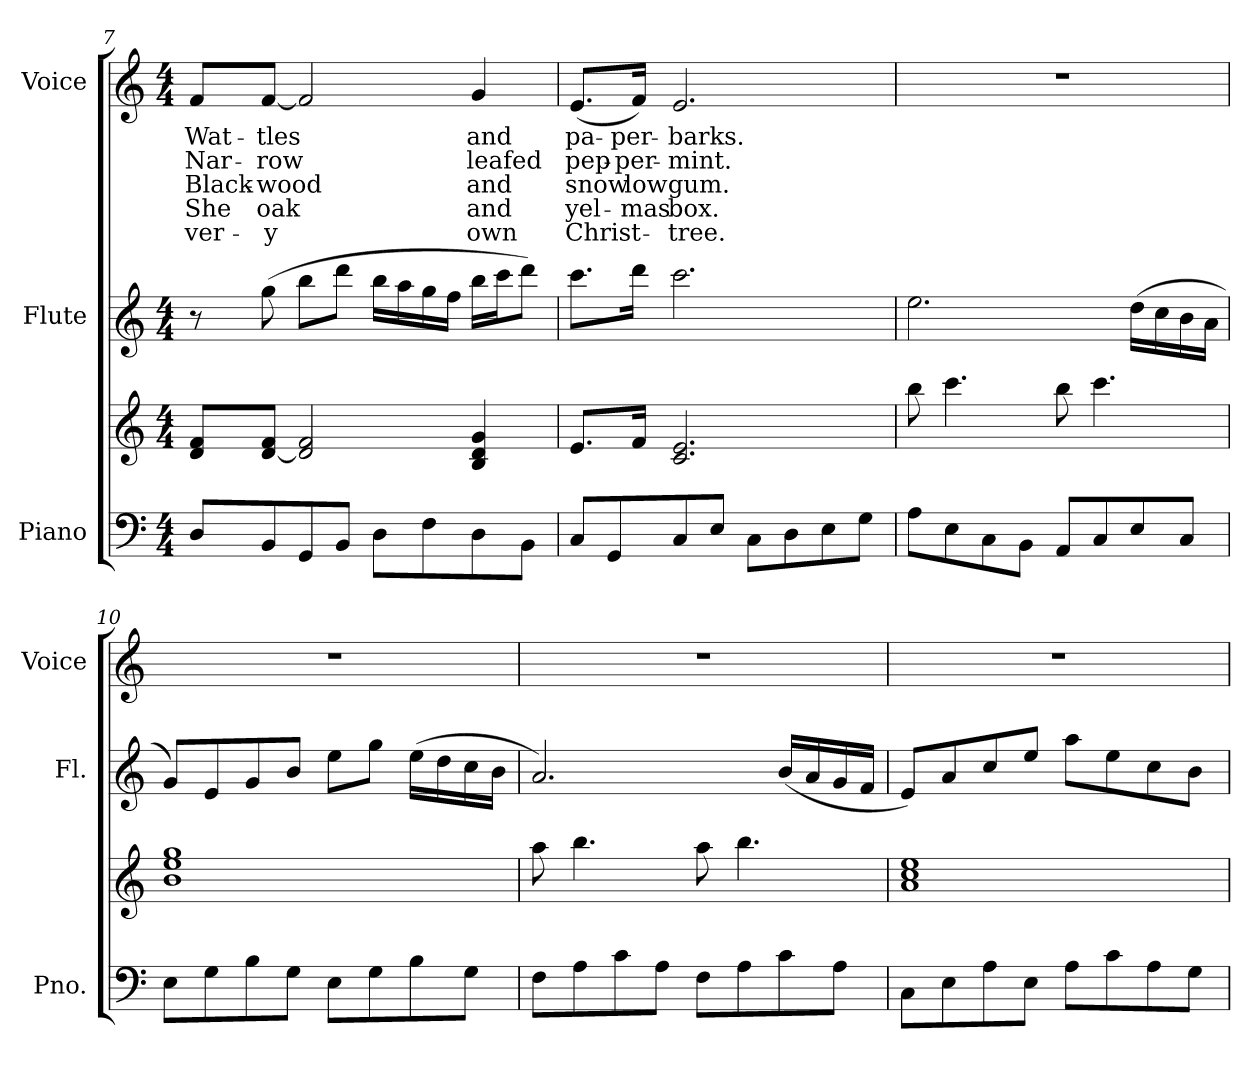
**kern	**kern	**kern	**kern	**text	**text	**text	**text	**text
*part3	*part3	*part2	*part1	*part1	*part1	*part1	*part1	*part1
*staff4	*staff3	*staff2	*staff1	*staff1	*staff1	*staff1	*staff1	*staff1
*I"Piano	*	*I"Flute	*I"Voice	*	*	*	*	*
*I'Pno.	*	*I'Fl.	*I'Voice	*	*	*	*	*
*clefF4	*clefG2	*clefG2	*clefG2	*	*	*	*	*
*k[]	*k[]	*k[]	*k[]	*	*	*	*	*
*C:	*C:	*C:	*C:	*	*	*	*	*
*M4/4	*M4/4	*M4/4	*M4/4	*	*	*	*	*
=7	=7	=7	=7	=7	=7	=7	=7	=7
!	!	!	!	!LO:LY:b:color=#000000	!LO:LY:b:color=#000000	!LO:LY:b:color=#000000	!LO:LY:b:color=#000000	!LO:LY:b:color=#000000
8Di/L	8di/ 8fiL	8r	8fi/L	Wat-	Nar-	Black-	She	ver-
!	!	!	!	!LO:LY:b:color=#000000	!LO:LY:b:color=#000000	!LO:LY:b:color=#000000	!LO:LY:b:color=#000000	!LO:LY:b:color=#000000
8BBi/	[8di/ 8fiJ	(8ggi\	[8fi/J	-tles	-row	-wood	oak	-y
8GGi/	2di/] 2fi	8bbi\L	2fi/]	.	.	.	.	.
8BBi/J	.	8dddi\J	.	.	.	.	.	.
8Di\L	.	16bbi\LL	.	.	.	.	.	.
.	.	16aai\	.	.	.	.	.	.
8Fi\	.	16ggi\	.	.	.	.	.	.
.	.	16ffi\JJ	.	.	.	.	.	.
!	!	!	!	!LO:LY:b:color=#000000	!LO:LY:b:color=#000000	!LO:LY:b:color=#000000	!LO:LY:b:color=#000000	!LO:LY:b:color=#000000
8Di\	4Bi/ 4di 4gi	16bbi\LL	4gi/	and	leafed	and	and	own
.	.	16ccci\J	.	.	.	.	.	.
8BBi\J	.	8dddi\J)	.	.	.	.	.	.
!!LO:PB:g=z
=8	=8	=8	=8	=8	=8	=8	=8	=8
!	!	!	!	!LO:LY:b:color=#000000	!LO:LY:b:color=#000000	!LO:LY:b:color=#000000	!LO:LY:b:color=#000000	!LO:LY:b:color=#000000
8Ci/L	8.ei/L	8.ccci\L	(8.ei/L	pa-	pep-	snow	yel-	Christ-
8GGi/	.	.	.	.	.	.	.	.
!	!	!	!	!LO:LY:b:color=#000000	!LO:LY:b:color=#000000	!LO:LY:b:color=#000000	!LO:LY:b:color=#000000	!
.	16fi/Jk	16dddi\Jk	16fi/Jk)	-per-	-per-	-low	-mas	.
!	!	!	!	!LO:LY:b:color=#000000	!LO:LY:b:color=#000000	!LO:LY:b:color=#000000	!LO:LY:b:color=#000000	!LO:LY:b:color=#000000
8Ci/	2.ci/ 2.ei	2.ccci\	2.ei/	-barks.	-mint.	gum.	box.	tree.
8Ei/J	.	.	.	.	.	.	.	.
8Ci\L	.	.	.	.	.	.	.	.
8Di\	.	.	.	.	.	.	.	.
8Ei\	.	.	.	.	.	.	.	.
8Gi\J	.	.	.	.	.	.	.	.
=9	=9	=9	=9	=9	=9	=9	=9	=9
8Ai\L	8bbi\	2.eei\	1r	.	.	.	.	.
8Ei\	4.ccci\	.	.	.	.	.	.	.
8Ci\	.	.	.	.	.	.	.	.
8BBi\J	.	.	.	.	.	.	.	.
8AAi/L	8bbi\	.	.	.	.	.	.	.
8Ci/	4.ccci\	.	.	.	.	.	.	.
8Ei/	.	(16ddi\LL	.	.	.	.	.	.
.	.	16cci\	.	.	.	.	.	.
8Ci/J	.	16bi\	.	.	.	.	.	.
.	.	16ai\JJ	.	.	.	.	.	.
=10	=10	=10	=10	=10	=10	=10	=10	=10
8Ei\L	1bi 1eei 1ggi	8gi/L)	1r	.	.	.	.	.
8Gi\	.	8ei/	.	.	.	.	.	.
8Bi\	.	8gi/	.	.	.	.	.	.
8Gi\J	.	8bi/J	.	.	.	.	.	.
8Ei\L	.	8eei\L	.	.	.	.	.	.
8Gi\	.	8ggi\J	.	.	.	.	.	.
8Bi\	.	(16eei\LL	.	.	.	.	.	.
.	.	16ddi\	.	.	.	.	.	.
8Gi\J	.	16cci\	.	.	.	.	.	.
.	.	16bi\JJ	.	.	.	.	.	.
=11	=11	=11	=11	=11	=11	=11	=11	=11
8Fi\L	8aai\	2.ai/)	1r	.	.	.	.	.
8Ai\	4.bbi\	.	.	.	.	.	.	.
8ci\	.	.	.	.	.	.	.	.
8Ai\J	.	.	.	.	.	.	.	.
8Fi\L	8aai\	.	.	.	.	.	.	.
8Ai\	4.bbi\	.	.	.	.	.	.	.
8ci\	.	(16bi/LL	.	.	.	.	.	.
.	.	16ai/	.	.	.	.	.	.
8Ai\J	.	16gi/	.	.	.	.	.	.
.	.	16fi/JJ	.	.	.	.	.	.
!!LO:LB:g=z
=12	=12	=12	=12	=12	=12	=12	=12	=12
8Ci\L	1ai 1cci 1eei	8ei/L)	1r	.	.	.	.	.
8Ei\	.	8ai/	.	.	.	.	.	.
8Ai\	.	8cci/	.	.	.	.	.	.
8Ei\J	.	8eei/J	.	.	.	.	.	.
8Ai\L	.	8aai\L	.	.	.	.	.	.
8ci\	.	8eei\	.	.	.	.	.	.
8Ai\	.	8cci\	.	.	.	.	.	.
8Gi\J	.	8bi\J	.	.	.	.	.	.
=	=	=	=	=	=	=	=	=
*-	*-	*-	*-	*-	*-	*-	*-	*-
